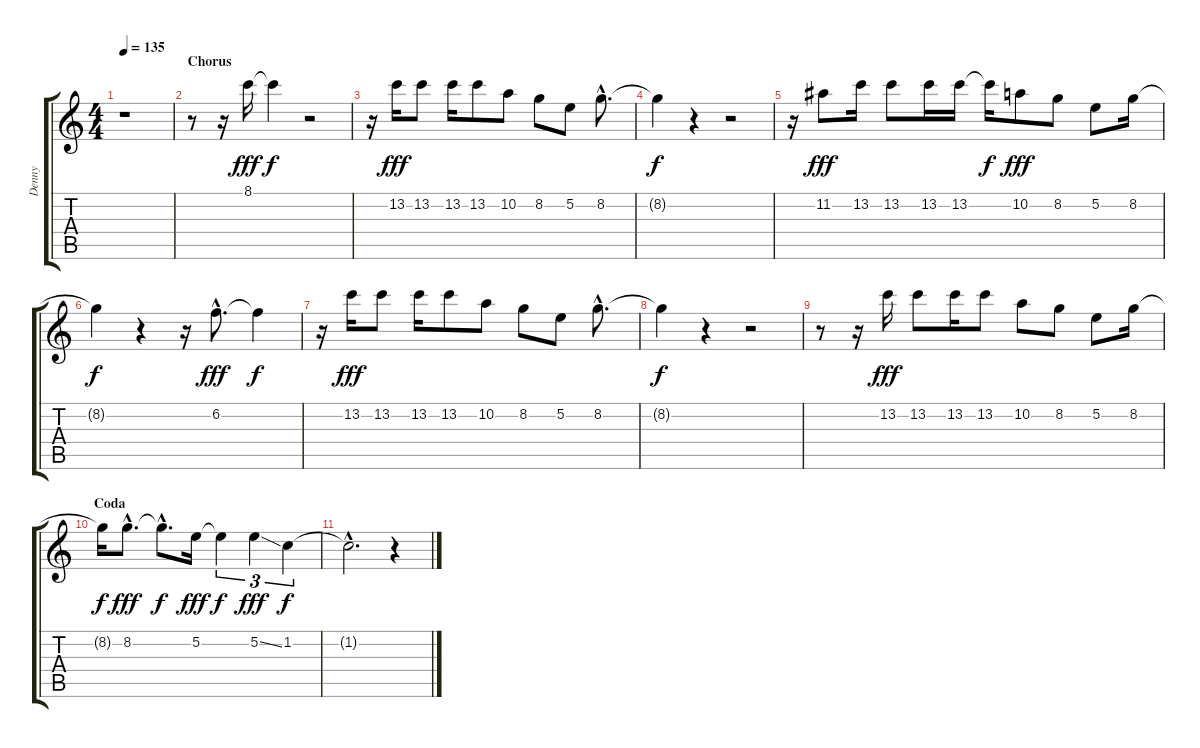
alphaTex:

\track ("Denny" "Denny") {instrument overdrivenguitar}
\staff {score tabs}
\tuning (E4 B3 G3 D3 A2 E2) {hide}
\ts (4 4)
\tempo 135
\clef g2
\ks c
r.1{dy f} |
\section ("" "Chorus")
r.8 r.16 8.1.16{dy fff} 8.1{t}.4{dy f} r.2 |
r.16 13.2.16{dy fff} 13.2.8 13.2.16 13.2.8 10.2.8 8.2.8 5.2.8 8.2{hac}.8{d} |
8.2{t}.4{dy f} r.4 r.2 |
r.16 11.2.8{dy fff} 13.2.16 13.2.8 13.2.16 13.2.16 13.2{t}.16{dy f} 10.2.8{dy fff} 8.2.8 5.2.8 8.2.16 |
8.2{t}.4{dy f} r.4 r.16 6.2{hac}.8{d dy fff} 6.2{t}.4{dy f} |
r.16 13.2.16{dy fff} 13.2.8 13.2.16 13.2.8 10.2.8 8.2.8 5.2.8 8.2{hac}.8{d} |
8.2{t}.4{dy f} r.4 r.2 |
r.8 r.16 13.2.16{dy fff} 13.2.8 13.2.16 13.2.8 10.2.8 8.2.8 5.2.8 8.2.16 |
\section ("" "Coda")
8.2{t}.16{dy f} 8.2{hac}.8{d dy fff} 8.2{hac t}.8{d dy f} 5.2.16{dy fff} 5.2{t}.4{tu (3 2) dy f} 5.2{ss}.4{tu (3 2) dy fff} 1.2.4{tu (3 2) dy f} |
1.2{hac t}.2{d} r.4
